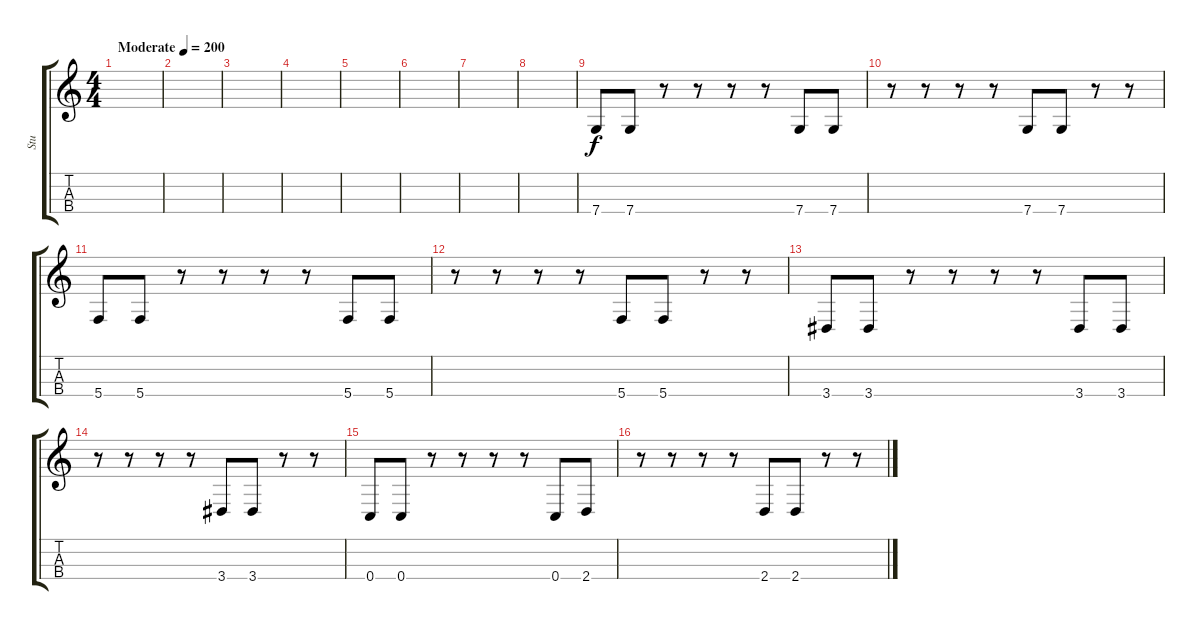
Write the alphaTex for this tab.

\track ("Stu" "Stu") {instrument electricbasspick}
\staff {score tabs}
\tuning (F3 C3 G2 C2) {hide}
\ts (4 4)
\tempo (200 "Moderate")
\clef g2
\ks c
|
|
|
|
|
|
|
|
7.4.8 7.4.8 r.8 r.8 r.8 r.8 7.4.8 7.4.8 |
r.8 r.8 r.8 r.8 7.4.8 7.4.8 r.8 r.8 |
5.4.8 5.4.8 r.8 r.8 r.8 r.8 5.4.8 5.4.8 |
r.8 r.8 r.8 r.8 5.4.8 5.4.8 r.8 r.8 |
3.4.8 3.4.8 r.8 r.8 r.8 r.8 3.4.8 3.4.8 |
r.8 r.8 r.8 r.8 3.4.8 3.4.8 r.8 r.8 |
0.4.8 0.4.8 r.8 r.8 r.8 r.8 0.4.8 2.4.8 |
r.8 r.8 r.8 r.8 2.4.8 2.4.8 r.8 r.8
